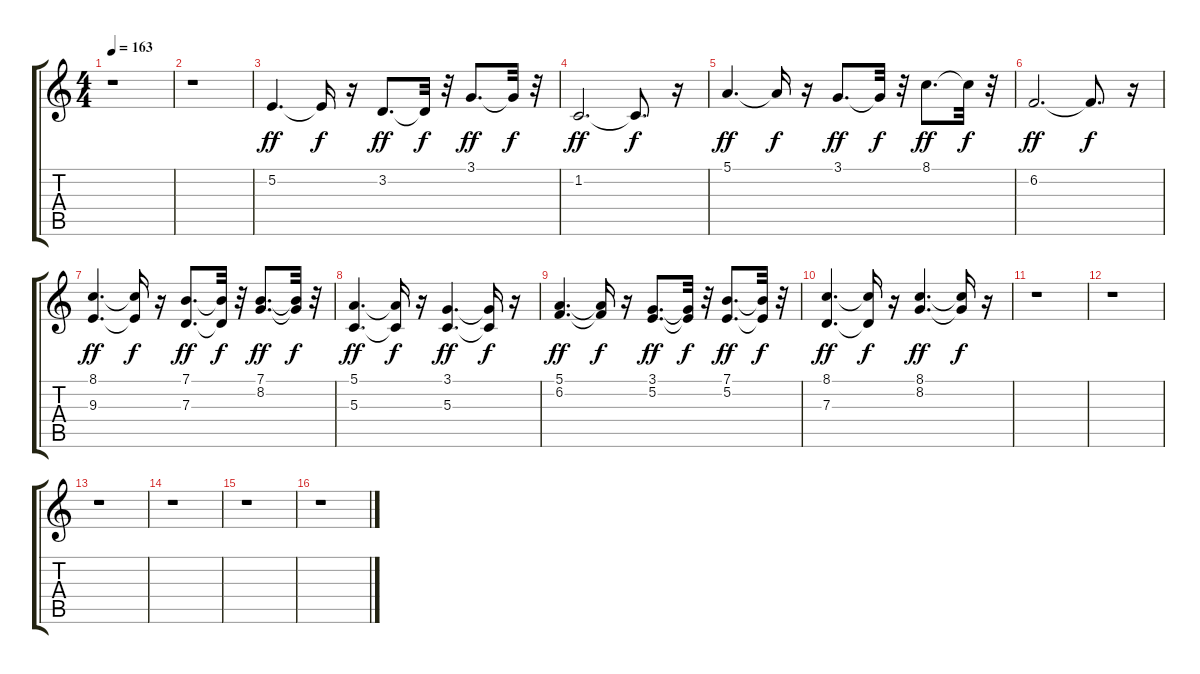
\track "" {instrument acousticgrandpiano}
\staff {score tabs}
\tuning (E4 B3 G3 D3 A2 E2) {hide}
\ts (4 4)
\tempo 163
\clef g2
\ks c
r.1{dy ff} |
r.1 |
5.2.4{d} 5.2{t}.16{dy f} r.16 3.2.8{d dy ff} 3.2{t}.32{dy f} r.32 3.1.8{d dy ff} 3.1{t}.32{dy f} r.32 |
1.2.2{d dy ff} 1.2{t}.8{d dy f} r.16 |
5.1.4{d dy ff} 5.1{t}.16{dy f} r.16 3.1.8{d dy ff} 3.1{t}.32{dy f} r.32 8.1.8{d dy ff} 8.1{t}.32{dy f} r.32 |
6.2.2{d dy ff} 6.2{t}.8{d dy f} r.16 |
(8.1 9.3).4{d dy ff} (8.1{t} 9.3{t}).16{dy f} r.16 (7.1 7.3).8{d dy ff} (7.1{t} 7.3{t}).32{dy f} r.32 (7.1 8.2).8{d dy ff} (7.1{t} 8.2{t}).32{dy f} r.32 |
(5.1 5.3).4{d dy ff} (5.1{t} 5.3{t}).16{dy f} r.16 (3.1 5.3).4{d dy ff} (3.1{t} 5.3{t}).16{dy f} r.16 |
(5.1 6.2).4{d dy ff} (5.1{t} 6.2{t}).16{dy f} r.16 (3.1 5.2).8{d dy ff} (3.1{t} 5.2{t}).32{dy f} r.32 (7.1 5.2).8{d dy ff} (7.1{t} 5.2{t}).32{dy f} r.32 |
(8.1 7.3).4{d dy ff} (8.1{t} 7.3{t}).16{dy f} r.16 (8.1 8.2).4{d dy ff} (8.1{t} 8.2{t}).16{dy f} r.16 |
r.1 |
r.1 |
r.1 |
r.1 |
r.1 |
r.1
